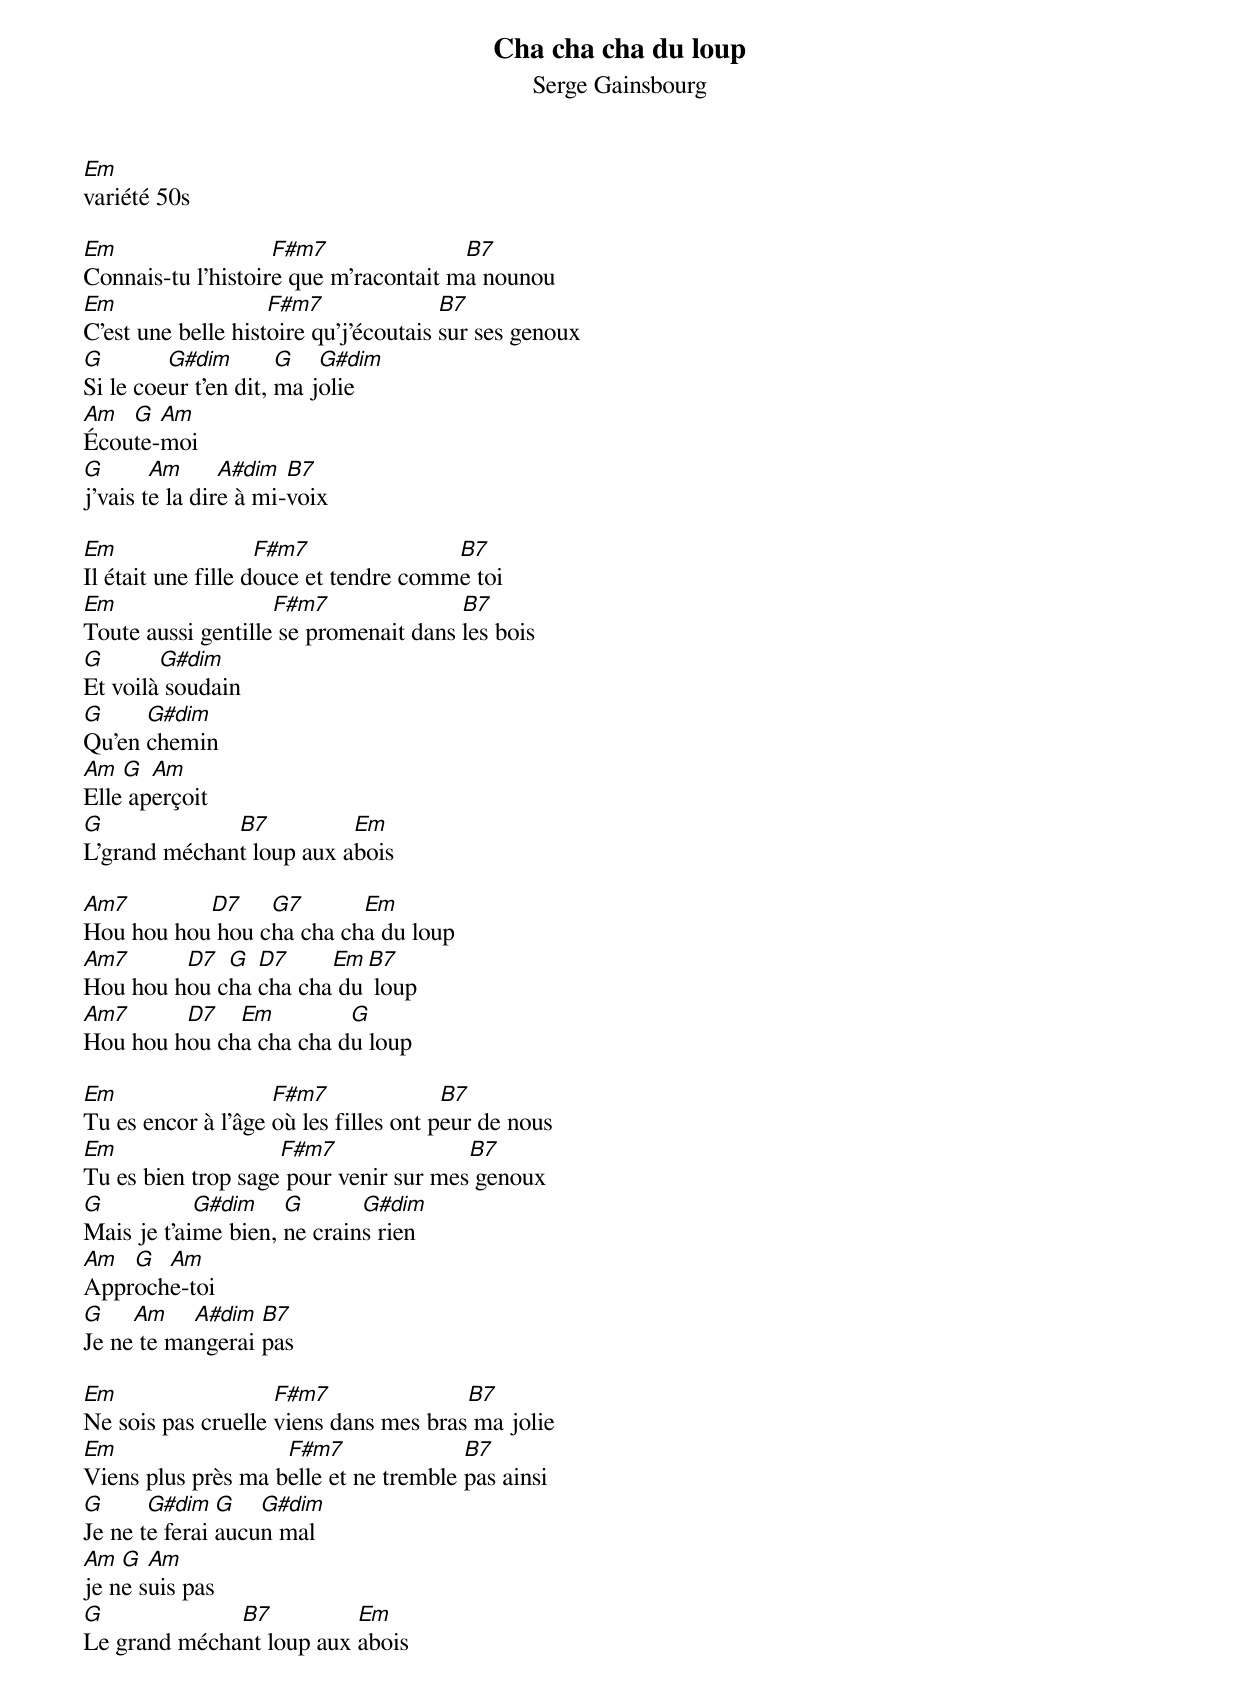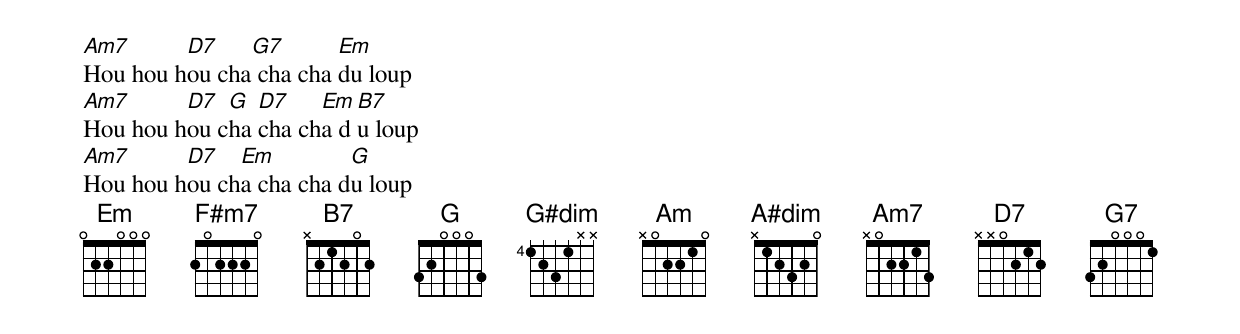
Cha cha cha du loup
Serge Gainsbourg
Em
variété 50s

Em                  F#m7               B7
Connais-tu l'histoire que m'racontait ma nounou
Em                  F#m7               B7
C'est une belle histoire qu'j'écoutais sur ses genoux
G        G#dim        G   G#dim
Si le coeur t'en dit, ma jolie
Am  G  Am
Écoute-moi
G       Am      A#dim  B7
j'vais te la dire à mi-voix

Em                  F#m7               B7
Il était une fille douce et tendre comme toi
Em                  F#m7               B7
Toute aussi gentille se promenait dans les bois
G       G#dim
Et voilà soudain
G     G#dim
Qu'en chemin
Am  G  Am
Elle aperçoit
G             B7          Em
L'grand méchant loup aux abois

Am7        D7    G7       Em
Hou hou hou hou cha cha cha du loup
Am7      D7  G  D7     Em B7
Hou hou hou cha cha cha du loup
Am7      D7   Em         G
Hou hou hou cha cha cha du loup

Em                  F#m7               B7
Tu es encor à l'âge où les filles ont peur de nous
Em                  F#m7               B7
Tu es bien trop sage pour venir sur mes genoux
G           G#dim    G       G#dim
Mais je t'aime bien, ne crains rien
Am  G  Am
Approche-toi
G    Am    A#dim  B7
Je ne te mangerai pas

Em                  F#m7               B7
Ne sois pas cruelle viens dans mes bras ma jolie
Em                  F#m7               B7
Viens plus près ma belle et ne tremble pas ainsi
G      G#dim   G   G#dim
Je ne te ferai aucun mal
Am  G  Am
je ne suis pas
G             B7          Em
Le grand méchant loup aux abois

Am7      D7    G7       Em
Hou hou hou cha cha cha du loup
Am7      D7  G  D7    Em B7
Hou hou hou cha cha cha du loup
Am7      D7   Em         G
Hou hou hou cha cha cha du loup
